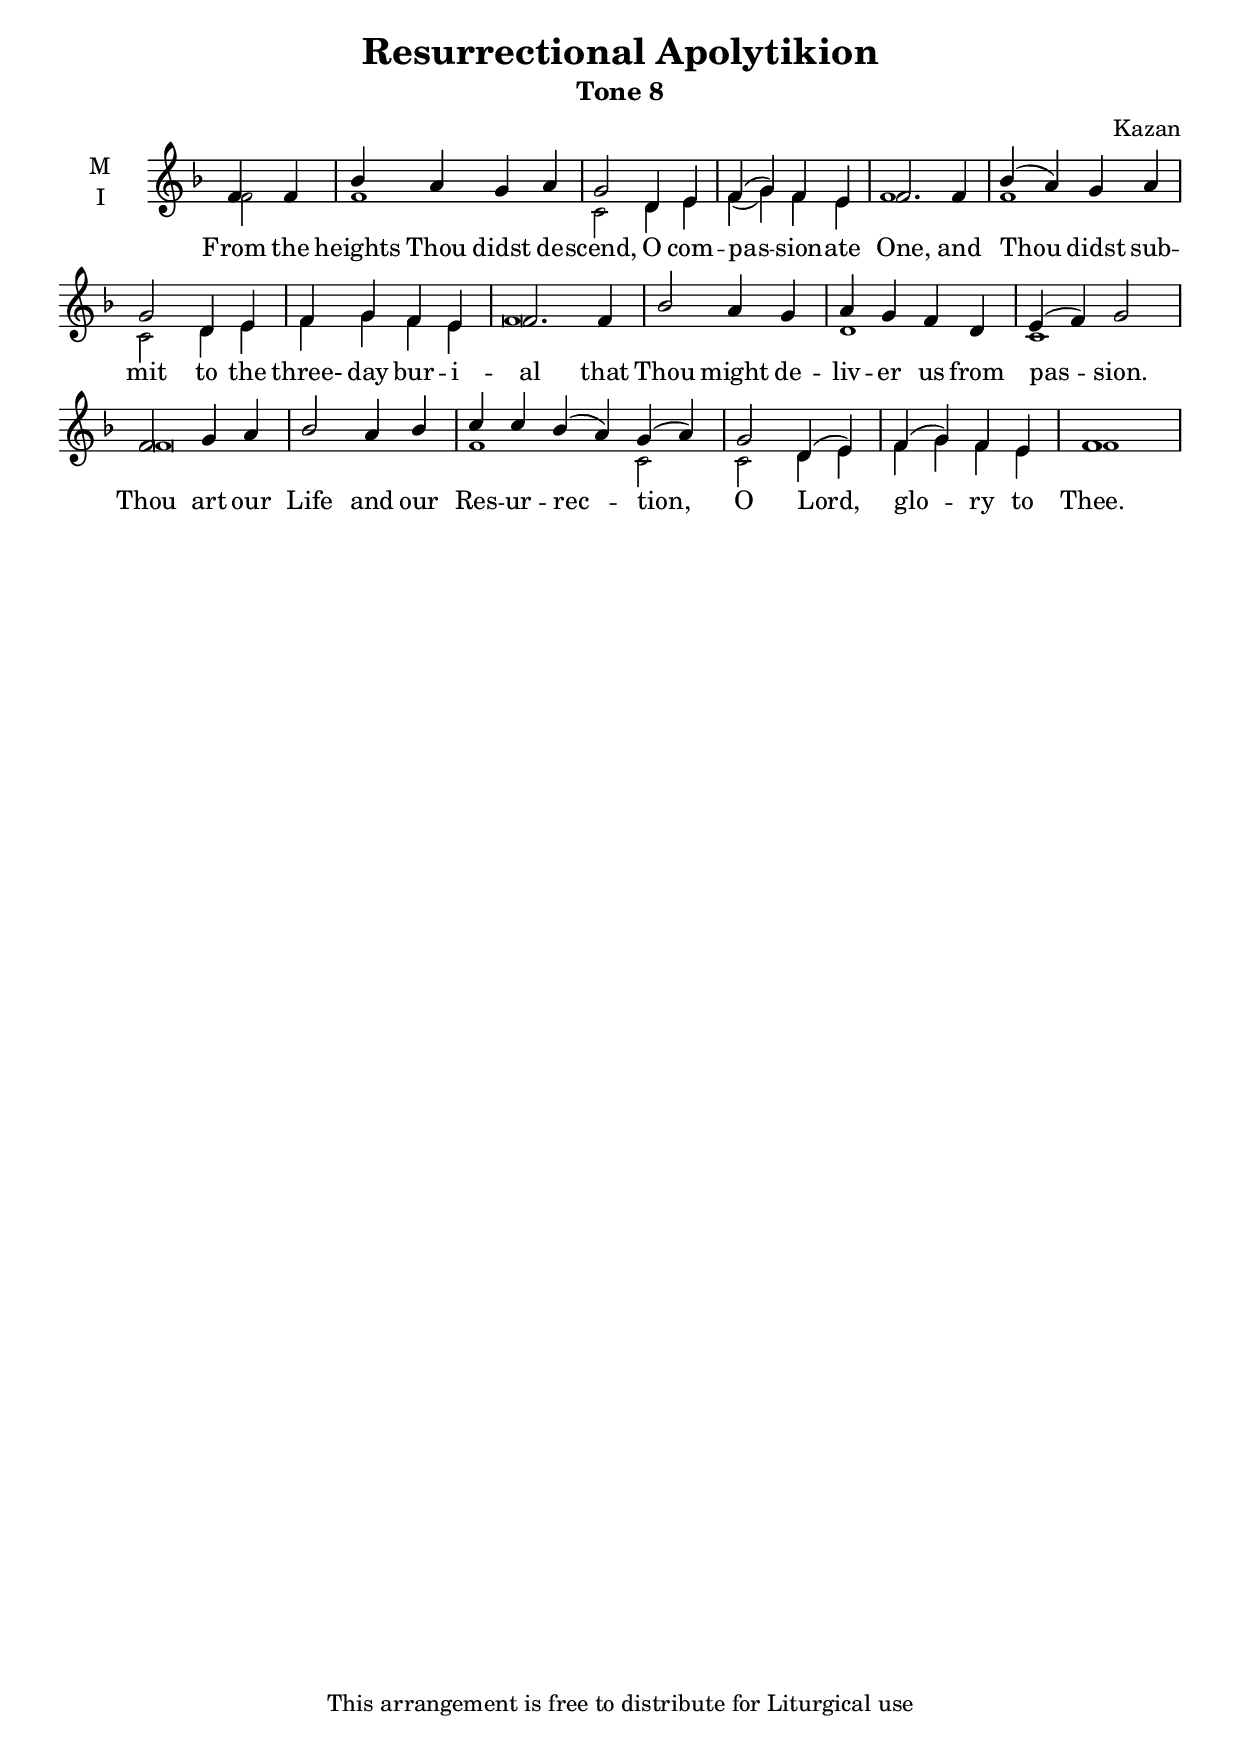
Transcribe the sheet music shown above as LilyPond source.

\version "2.18.2"

\header {
  title = "Resurrectional Apolytikion"
  subtitle = "Tone 8"
  subsubtitle = ""
  composer = "Kazan"
  arranger = ""
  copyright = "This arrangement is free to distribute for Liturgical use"
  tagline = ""
}
\version "2.18.2"

fourbm=\set Timing.measureLength = #(ly:make-moment 4/4)
sixbm= \set Timing.measureLength = #(ly:make-moment 6/4)

global = {
  \time 4/4 % Starts with
  \key f \major
}

lyricText = \lyricmode {
  From the heights Thou didst de -- scend,
  O com -- pas -- sion -- ate One,
  and Thou didst sub -- mit to the three- day bur -- i -- al
  that Thou might de -- liv -- er us from pas -- sion.
  Thou art our Life and our Res -- ur -- rec -- tion,
  O Lord, glo -- ry to Thee.
}

melody = \relative g' {
  \global % Leave these here for key to display
  \partial 2 f4 f | bes4 a g a | g2
  d4 e | f( g) f e | f2.
  f4 | bes( a) g a | g2 d4 e | f g f e | f2.
  f4 | bes2 a4 g | a g f d | e( f) g2
  f2 g4 a | bes2 a4 bes | \sixbm c c bes( a) g( a) |
  \fourbm g2 d4( e) | f( g) f e | f1
}

ison = \relative c' {
  \global % Leave these here for key to display
  \tiny
  \partial 2 f2 f1 c2
  d4 e f( g) f e f1
  f1 c2 d4 e f g f e f\breve
  d1 c1
  f\breve f1 c2
  c2 d4 e f g f e f1
}

\score {
  \new ChoirStaff <<
    \new Staff \with {
      midiInstrument = "choir aahs"
      instrumentName = \markup \center-column { M I }
    } <<
      \new Voice = "melody" { \voiceOne \melody }
      \new Voice = "ison" { \voiceTwo \ison }
    >>
    \new Lyrics \with {
      \override VerticalAxisGroup #'staff-affinity = #CENTER
    } \lyricsto "melody" \lyricText

  >>
  \layout {
    \context {
      \Staff
      \remove "Time_signature_engraver"
    }
    \context {
      \Score
      \omit BarNumber
    }
  }
  \midi { \tempo 4 = 200
          \context {
            \Voice
            \remove "Dynamic_performer"
    }
  }
}

